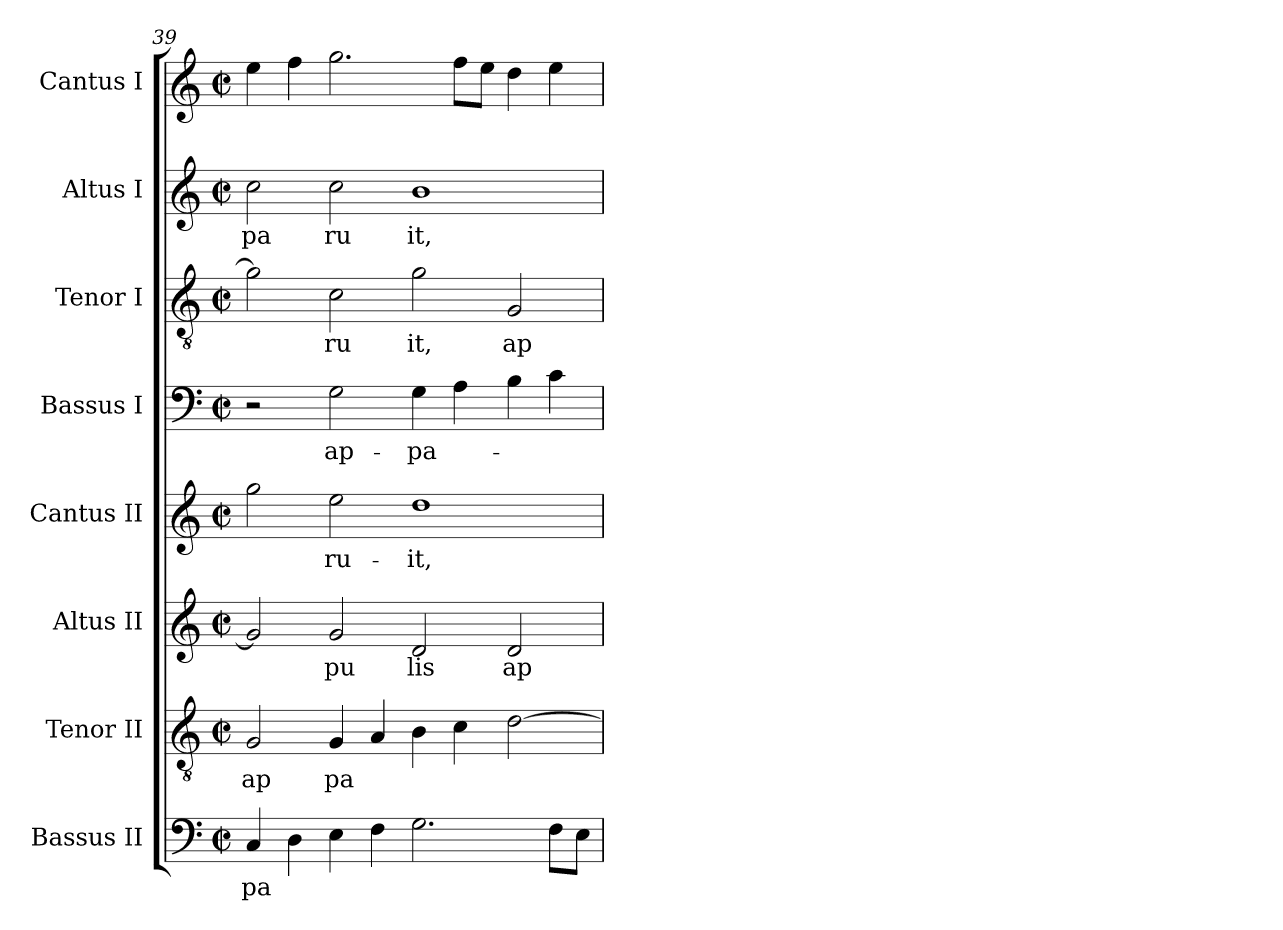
**kern	**text	**kern	**text	**kern	**text	**kern	**text	**kern	**text	**kern	**text	**kern	**text	**kern
*part8	*part8	*part7	*part7	*part6	*part6	*part5	*part5	*part4	*part4	*part3	*part3	*part2	*part2	*part1
*staff8	*staff8	*staff7	*staff7	*staff6	*staff6	*staff5	*staff5	*staff4	*staff4	*staff3	*staff3	*staff2	*staff2	*staff1
*I"Bassus II	*	*I"Tenor II	*	*I"Altus II	*	*I"Cantus II	*	*I"Bassus I	*	*I"Tenor I	*	*I"Altus I	*	*I"Cantus I
*clefF4	*	*clefGv2	*	*clefG2	*	*clefG2	*	*clefF4	*	*clefGv2	*	*clefG2	*	*clefG2
*M2/2	*	*M2/2	*	*M2/2	*	*M2/2	*	*M2/2	*	*M2/2	*	*M2/2	*	*M2/2
*met(c|)	*	*met(c|)	*	*met(c|)	*	*met(c|)	*	*met(c|)	*	*met(c|)	*	*met(c|)	*	*met(c|)
=39	=39	=39	=39	=39	=39	=39	=39	=39	=39	=39	=39	=39	=39	=39
!	!LO:LY:b	!	!LO:LY:b:cj	!	!	!	!	!	!	!	!	!	!LO:LY:b:cj	!
4C/	pa	2G/	ap	2g/]	.	2gg\	.	2r	.	2g\]	.	2cc\	pa	4ee\
4D\	.	.	.	.	.	.	.	.	.	.	.	.	.	4ff\
!	!	!	!LO:LY:b	!	!LO:LY:b:cj	!	!LO:LY:b:cj	!	!LO:LY:b:cj	!	!LO:LY:b:cj	!	!LO:LY:b:cj	!
4E\	.	4G/	pa	2g/	pu	2ee\	-ru-	2G\	ap-	2c\	ru	2cc\	ru	2.gg\
4F\	.	4A/	.	.	.	.	.	.	.	.	.	.	.	.
!	!	!	!	!	!LO:LY:b:cj	!	!LO:LY:b:cj	!	!LO:LY:b	!	!LO:LY:b:cj	!	!LO:LY:b:cj	!
2.G\	.	4B\	.	2d/	lis	1dd	-it,	4G\	-pa-	2g\	it,	1b	it,	.
.	.	4c\	.	.	.	.	.	4A\	.	.	.	.	.	8ff\L
.	.	.	.	.	.	.	.	.	.	.	.	.	.	8ee\J
!	!	!	!	!	!LO:LY:b:cj	!	!	!	!	!	!LO:LY:b:cj	!	!	!
.	.	[>2d\	.	2d/	ap	.	.	4B\	.	2G/	ap	.	.	4dd\
8F\L	.	.	.	.	.	.	.	4c\	.	.	.	.	.	4ee\
8E\J	.	.	.	.	.	.	.	.	.	.	.	.	.	.
=	=	=	=	=	=	=	=	=	=	=	=	=	=	=
*-	*-	*-	*-	*-	*-	*-	*-	*-	*-	*-	*-	*-	*-	*-
